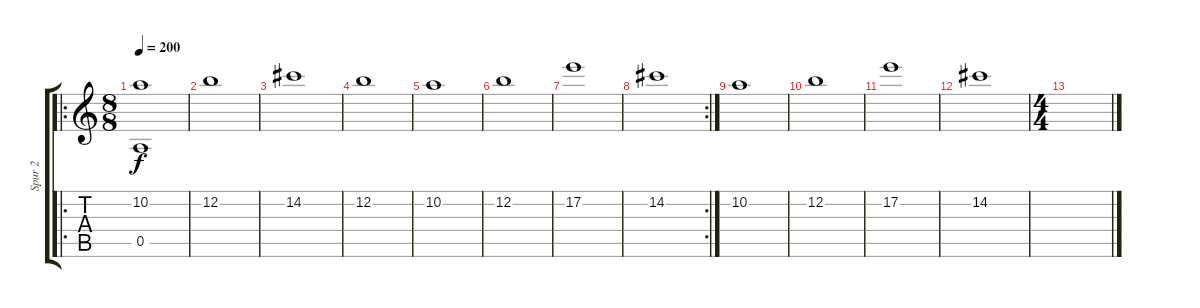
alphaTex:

\track ("Spur 2" "Spur 2") {instrument overdrivenguitar}
\staff {score tabs}
\tuning (E4 B3 G3 D3 A2 E2) {hide}
\ro
\ts (8 8)
\tempo 200
\clef g2
\ks c
(10.2 0.5).1{dy f volume 12} |
12.2.1 |
14.2.1 |
12.2.1 |
10.2.1 |
12.2.1 |
17.2.1 |
\rc 2
14.2.1 |
10.2.1 |
12.2.1 |
17.2.1 |
14.2.1 |
\ts (4 4)
